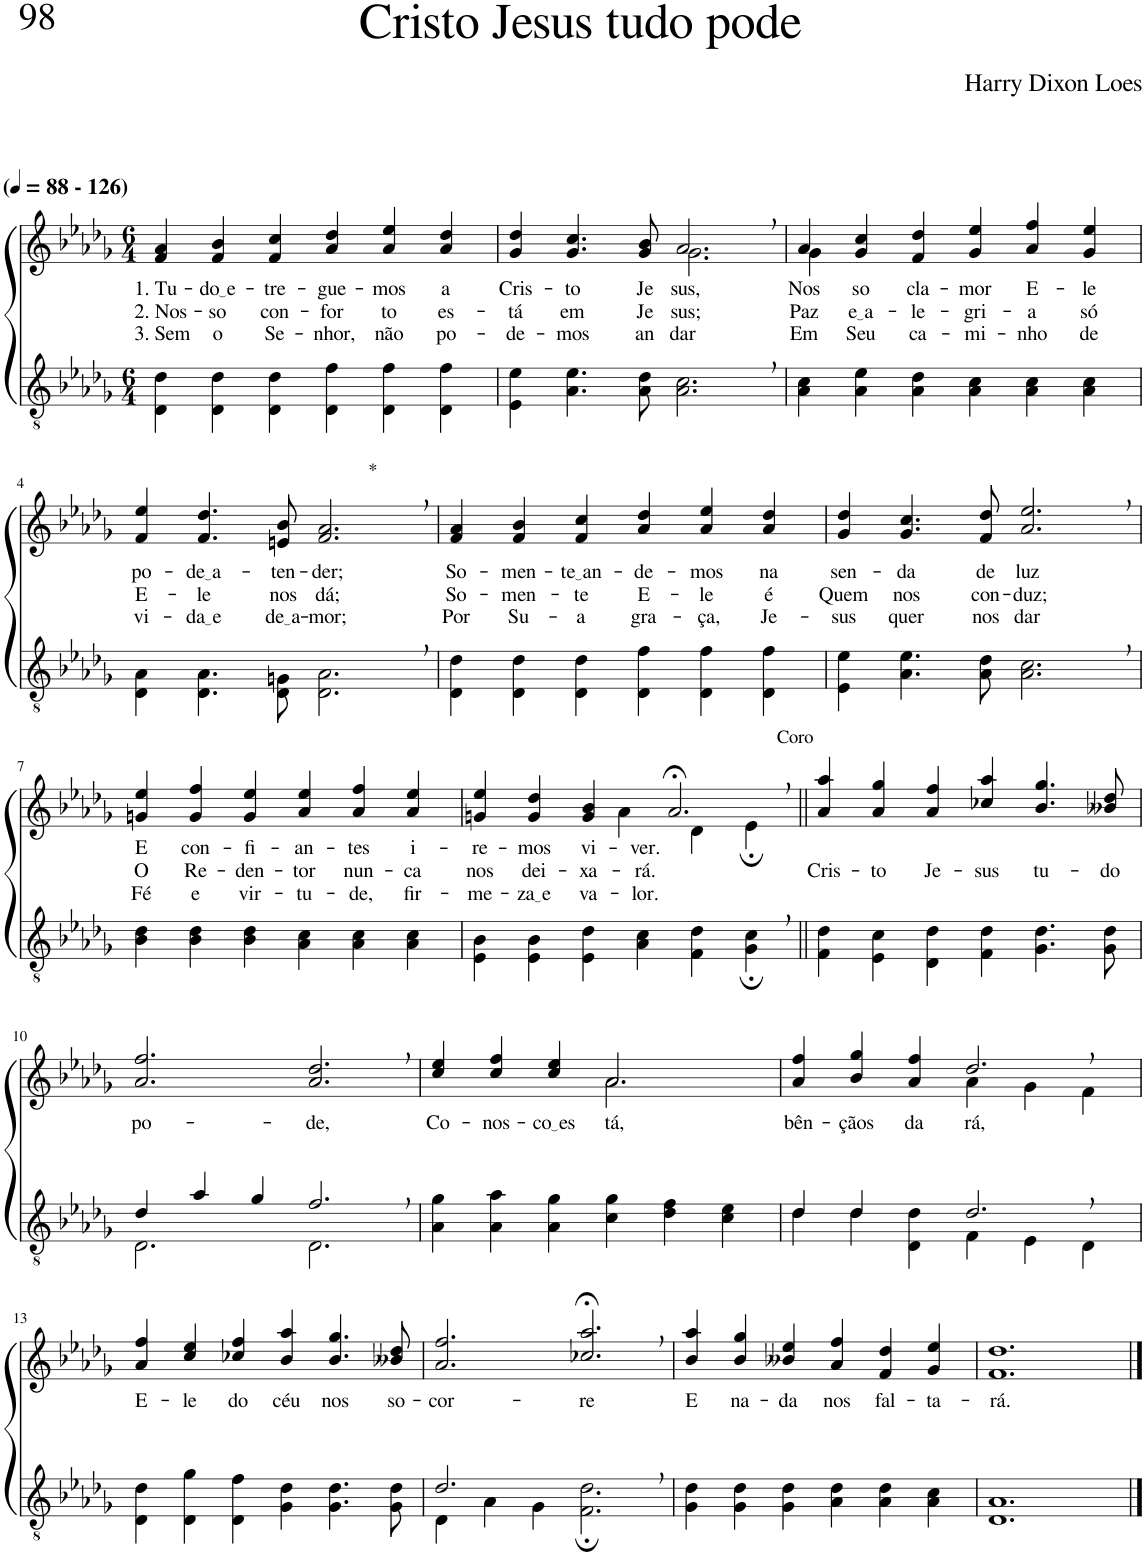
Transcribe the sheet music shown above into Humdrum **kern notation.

**kern	**kern	**text	**text	**text
*part2	*part1	*part1	*part1	*part1
*staff2	*staff1	*staff1	*staff1	*staff1
*I"Parte III e IV	*I"Parte I e II	*	*	*
*clefGv2	*clefG2	*	*	*
*Trd3c5	*Trd3c5	*	*	*
*k[b-e-a-d-g-]	*k[b-e-a-d-g-]	*	*	*
*M6/4	*M6/4	*	*	*
*MM88	*MM88	*	*	*
=1	=1	=1	=1	=1
!	!LO:TX:a:B:t=(	!	!	!
!	!LO:TX:a:B:t=- 126)	!	!	!
!	!	!LO:LY:b	!LO:LY:b	!LO:LY:b
4D-\ 4d-\	4f/ 4a-/	1. Tu-	2. Nos-	3. Sem
!	!	!LO:LY:b	!LO:LY:b	!LO:LY:b
4D-\ 4d-\	4f/ 4b-/	do e	-so	o
!	!	!LO:LY:b	!LO:LY:b	!LO:LY:b
4D-\ 4d-\	4f/ 4cc/	-tre-	con-	Se-
!	!	!LO:LY:b	!LO:LY:b	!LO:LY:b
4D-\ 4f\	4a-/ 4dd-/	-gue-	-for	-nhor,
!	!	!LO:LY:b	!LO:LY:b	!LO:LY:b
4D-\ 4f\	4a-/ 4ee-/	-mos	to	não
!	!	!LO:LY:b	!LO:LY:b	!LO:LY:b
4D-\ 4f\	4a-/ 4dd-/	a	es-	po-
=2	=2	=2	=2	=2
!	!	!LO:LY:b	!LO:LY:b	!LO:LY:b
*	*^	*	*	*
4E-\ 4e-\	4g-/ 4dd-/	2.ryy	Cris-	-tá	-de-
!	!	!	!LO:LY:b	!LO:LY:b	!LO:LY:b
4.A-\ 4.e-\	4.g-/ 4.cc/	.	-to	em	-mos
!	!	!	!LO:LY:b	!LO:LY:b	!LO:LY:b
8A-\ 8d-\	8g-/ 8b-/	.	Je-	Je-	an-
!	!	!	!LO:LY:b	!LO:LY:b	!LO:LY:b
2.A-\, 2.c\,	2.a-,/	2.g-\	-sus,	-sus;	-dar
=3	=3	=3	=3	=3	=3
!	!	!	!LO:LY:b	!LO:LY:b	!LO:LY:b
4A-\ 4c\	4a-/	4g-\	Nos-	Paz	Em
!	!	!	!LO:LY:b	!LO:LY:b	!LO:LY:b
4A-\ 4e-\	4g-/ 4cc/	1ryy	-so	e a	Seu
!	!	!	!LO:LY:b	!LO:LY:b	!LO:LY:b
4A-\ 4d-\	4f/ 4dd-/	.	cla-	-le-	ca-
!	!	!	!LO:LY:b	!LO:LY:b	!LO:LY:b
4A-\ 4c\	4g-/ 4ee-/	.	-mor	-gri-	-mi-
!	!	!	!LO:LY:b	!LO:LY:b	!LO:LY:b
4A-\ 4c\	4a-/ 4ff/	.	E-	-a	-nho
!	!	!	!LO:LY:b	!LO:LY:b	!LO:LY:b
4A-\ 4c\	4g-/ 4ee-/	4ryy	-le	só	de
!!LO:LB:g=z
=4	=4	=4	=4	=4	=4
!	!	!	!LO:LY:b	!LO:LY:b	!LO:LY:b
*	*v	*v	*	*	*
4D-\ 4A-\	4f/ 4ee-/	po-	E-	vi-
!	!	!LO:LY:b	!LO:LY:b	!LO:LY:b
4.D-\ 4.A-\	4.f/ 4.dd-/	de a	-le	da e
!	!	!LO:LY:b	!LO:LY:b	!LO:LY:b
8D-\ 8Gn\	8en/ 8b-/	-ten-	nos	de a
!	!LO:TX:a:t=*	!	!	!
!	!	!LO:LY:b	!LO:LY:b	!LO:LY:b
2.D-\, 2.A-\,	2.f/, 2.a-/,	-der;	dá;	-mor;
=5	=5	=5	=5	=5
!	!	!LO:LY:b	!LO:LY:b	!LO:LY:b
4D-\ 4d-\	4f/ 4a-/	So-	So-	Por
!	!	!LO:LY:b	!LO:LY:b	!LO:LY:b
4D-\ 4d-\	4f/ 4b-/	-men-	-men-	Su-
!	!	!LO:LY:b	!LO:LY:b	!LO:LY:b
4D-\ 4d-\	4f/ 4cc/	te an	-te	-a
!	!	!LO:LY:b	!LO:LY:b	!LO:LY:b
4D-\ 4f\	4a-/ 4dd-/	-de-	E-	gra-
!	!	!LO:LY:b	!LO:LY:b	!LO:LY:b
4D-\ 4f\	4a-/ 4ee-/	-mos	-le	-ça,
!	!	!LO:LY:b	!LO:LY:b	!LO:LY:b
4D-\ 4f\	4a-/ 4dd-/	na	é	Je-
=6	=6	=6	=6	=6
!	!	!LO:LY:b	!LO:LY:b	!LO:LY:b
4E-\ 4e-\	4g-/ 4dd-/	sen-	Quem	-sus
!	!	!LO:LY:b	!LO:LY:b	!LO:LY:b
4.A-\ 4.e-\	4.g-/ 4.cc/	-da	nos	quer
!	!	!LO:LY:b	!LO:LY:b	!LO:LY:b
8A-\ 8d-\	8f/ 8dd-/	de	con-	nos
!	!	!LO:LY:b	!LO:LY:b	!LO:LY:b
2.A-\, 2.c\,	2.a-/, 2.ee-/,	luz	-duz;	dar
!!LO:LB:g=z
=7	=7	=7	=7	=7
!	!	!LO:LY:b	!LO:LY:b	!LO:LY:b
4B-\ 4d-\	4gn/ 4ee-/	E	O	Fé
!	!	!LO:LY:b	!LO:LY:b	!LO:LY:b
4B-\ 4d-\	4g/ 4ff/	con-	Re-	e
!	!	!LO:LY:b	!LO:LY:b	!LO:LY:b
4B-\ 4d-\	4g/ 4ee-/	-fi-	-den-	vir-
!	!	!LO:LY:b	!LO:LY:b	!LO:LY:b
4A-\ 4c\	4a-/ 4ee-/	-an-	-tor	-tu-
!	!	!LO:LY:b	!LO:LY:b	!LO:LY:b
4A-\ 4c\	4a-/ 4ff/	-tes	nun-	-de,
!	!	!LO:LY:b	!LO:LY:b	!LO:LY:b
4A-\ 4c\	4a-/ 4ee-/	i-	-ca	fir-
=8	=8	=8	=8	=8
!	!	!LO:LY:b	!LO:LY:b	!LO:LY:b
*	*^	*	*	*
4E-\ 4B-\	4gn/ 4ee-/	2.ryy	-re-	nos	-me-
!	!	!	!LO:LY:b	!LO:LY:b	!LO:LY:b
4E-\ 4B-\	4g/ 4dd-/	.	-mos	dei-	za e
!	!	!	!LO:LY:b	!LO:LY:b	!LO:LY:b
4E-\ 4d-\	4g/ 4b-/	.	vi-	-xa-	va-
!	!	!	!LO:LY:b	!LO:LY:b	!LO:LY:b
4A-\ 4c\	2.a-;<,/	4a-\	-ver.	-rá.	-lor.
4F\ 4d-\	.	4d-\	.	.	.
4G-\;, 4c\;,	.	4e-;\	.	.	.
=9||	=9||	=9||	=9||	=9||	=9||
!	!LO:TX:a:t=Coro	!	!	!	!
!	!	!	!	!LO:LY:b	!
*	*v	*v	*	*	*
4F\ 4d-\	4a-/ 4aa-/	.	Cris-	.
!	!	!	!LO:LY:b	!
4E-\ 4c\	4a-/ 4gg-/	.	-to	.
!	!	!	!LO:LY:b	!
4D-\ 4d-\	4a-/ 4ff/	.	Je-	.
!	!	!	!LO:LY:b	!
4F\ 4d-\	4cc-X/ 4aa-/	.	-sus	.
!	!	!	!LO:LY:b	!
4.G-\ 4.d-\	4.b-/ 4.gg-/	.	tu-	.
!	!	!	!LO:LY:b	!
8G-\ 8d-\	8b--X/ 8dd-/	.	-do	.
!!LO:LB:g=z
=10	=10	=10	=10	=10
*^	*	*	*	*
!	!	!	!LO:LY:b	!	!
4d-/	2.D-\	2.a-/ 2.ff/	po-	.	.
4a-/	.	.	.	.	.
4g-/	.	.	.	.	.
!	!	!	!LO:LY:b	!	!
2.f,/	2.D-\	2.a-/, 2.dd-/,	-de,	.	.
=11	=11	=11	=11	=11	=11
!	!	!	!LO:LY:b	!	!
*v	*v	*^	*	*	*
4A-\ 4g-\	4cc/ 4ee-/	2.ryy	Co-	.	.
!	!	!	!LO:LY:b	!	!
4A-\ 4a-\	4cc/ 4ff/	.	-nos-	.	.
!	!	!	!LO:LY:b	!	!
4A-\ 4g-\	4cc/ 4ee-/	.	co es	.	.
!	!	!	!LO:LY:b	!	!
4c\ 4g-\	2.a-/	2.a-\	-tá,	.	.
4d-\ 4f\	.	.	.	.	.
4c\ 4e-\	.	.	.	.	.
=12	=12	=12	=12	=12	=12
*^	*	*	*	*	*
!	!	!	!	!LO:LY:b	!	!
4d-/	4d-\	4a-/ 4ff/	2.ryy	bên-	.	.
!	!	!	!	!LO:LY:b	!	!
4d-/	4d-\	4b-/ 4gg-/	.	-çãos	.	.
!	!	!	!	!LO:LY:b	!	!
4ryy	4D-\ 4d-\	4a-/ 4ff/	.	da-	.	.
!	!	!	!	!LO:LY:b	!	!
2.d-,/	4F\	2.dd-,/	4a-\	rá,	.	.
.	4E-\	.	4g-\	.	.	.
.	4D-\	.	4f\	.	.	.
!!LO:LB:g=z
=13	=13	=13	=13	=13	=13	=13
!	!	!	!	!LO:LY:b	!	!
*v	*v	*	*	*	*	*
*	*v	*v	*	*	*
4D-\ 4d-\	4a-/ 4ff/	-E-	.	.
!	!	!LO:LY:b	!	!
4D-\ 4g-\	4cc/ 4ee-/	-le	.	.
!	!	!LO:LY:b	!	!
4D-\ 4f\	4cc-X/ 4ff/	do	.	.
!	!	!LO:LY:b	!	!
4G-\ 4d-\	4b-/ 4aa-/	céu	.	.
!	!	!LO:LY:b	!	!
4.G-\ 4.d-\	4.b-/ 4.gg-/	nos	.	.
!	!	!LO:LY:b	!	!
8G-\ 8d-\	8b--X/ 8dd-/	so-	.	.
=14	=14	=14	=14	=14
*^	*	*	*	*
!	!	!	!LO:LY:b	!	!
2.d-/	4D-\	2.a-/ 2.ff/	-cor-	.	.
.	4A-\	.	.	.	.
.	4G-\	.	.	.	.
!	!	!	!LO:LY:b	!	!
2.ryy	2.F\; 2.d-\;	2.cc-X/;<, 2.aa-/;<,	-re	.	.
=15	=15	=15	=15	=15	=15
!	!	!	!LO:LY:b	!	!
*v	*v	*	*	*	*
4G-\ 4d-\	4b-/ 4aa-/	E	.	.
!	!	!LO:LY:b	!	!
4G-\ 4d-\	4b-/ 4gg-/	na-	.	.
!	!	!LO:LY:b	!	!
4G-\ 4d-\	4b--X/ 4ee-/	-da	.	.
!	!	!LO:LY:b	!	!
4A-\ 4d-\	4a-/ 4ff/	nos	.	.
!	!	!LO:LY:b	!	!
4A-\ 4d-\	4f/ 4dd-/	fal-	.	.
!	!	!LO:LY:b	!	!
4A-\ 4c\	4g-/ 4ee-/	-ta-	.	.
=16	=16	=16	=16	=16
!	!	!LO:LY:b	!	!
1.D- 1.A-	1.f 1.dd-	-rá.	.	.
==	==	==	==	==
*-	*-	*-	*-	*-
